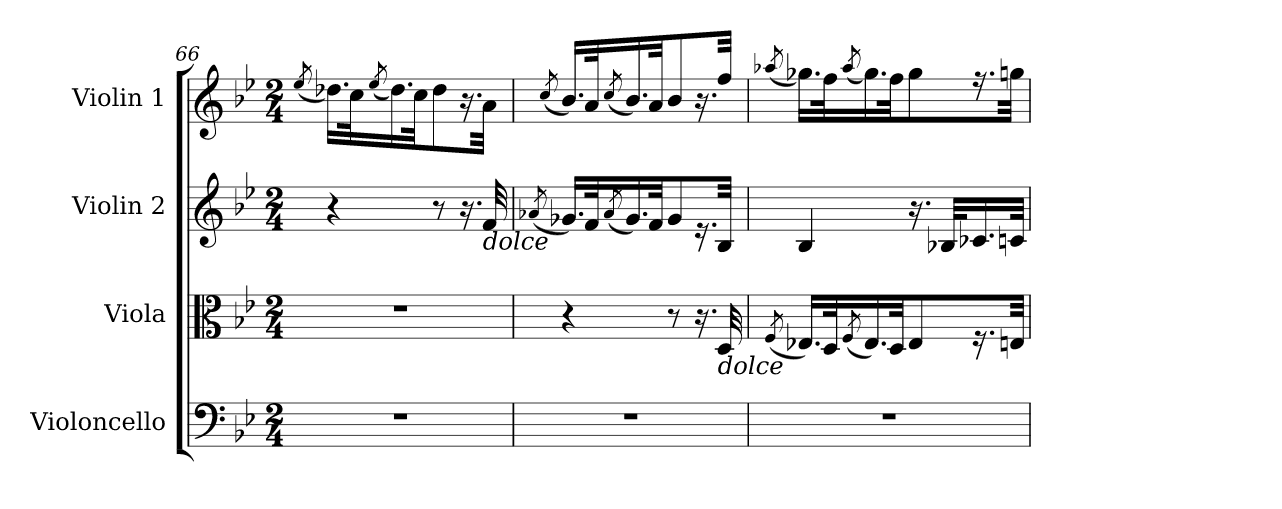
**kern	**kern	**kern	**kern
*part4	*part3	*part2	*part1
*staff4	*staff3	*staff2	*staff1
*I"Violoncello	*I"Viola	*I"Violin 2	*I"Violin 1
*I'Vc	*I'Vla	*I'Vln	*I'Vln
!!LO:LB:g=z
*clefF4	*clefC3	*clefG2	*clefG2
*k[b-e-]	*k[b-e-]	*k[b-e-]	*k[b-e-]
*M2/4	*M2/4	*M2/4	*M2/4
=66	=66	=66	=66
.	.	.	(8qee-/
2r	2r	4r	16.dd-X\LL)
.	.	.	32cc\K
.	.	.	(8qee-/
.	.	.	16.dd-\)
.	.	.	32cc\JJk
.	.	8r	8dd-\L
.	.	16.r	16.r
!	!	!LO:TX:b:i:t=dolce	!
.	.	32f/	32a\JJk
!!LO:PB:g=z
=67	=67	=67	=67
.	.	(8qa-X/	(8qcc/
2r	4r	16.g-X/LL)	16.b-/LL)
.	.	32f/K	32a/K
.	.	(8qa-/	(8qcc/
.	.	16.g-/)	16.b-/)
.	.	32f/JJk	32a/JJk
.	8r	8g-/L	8b-\L
.	16.r	16.r	16.r
!	!LO:TX:b:i:t=dolce	!	!
.	32D/	32B-/JJk	32ff\JJk
=68	=68	=68	=68
.	(8qF/	.	(8qaa-X/
2r	16.E-X/LL)	4B-/	16.gg-X\LL)
.	32D/K	.	32ff\K
.	(8qF/	.	(8qaa-/
.	16.E-/)	.	16.gg-\)
.	32D/JJk	.	32ff\JJk
.	8E-/L	16.r	8gg-\L
.	.	32B-X/KLL	.
.	16.r	16.c-X/	16.r
.	32En/JJk	32cn/JJk	32ggn\JJk
=	=	=	=
*-	*-	*-	*-
